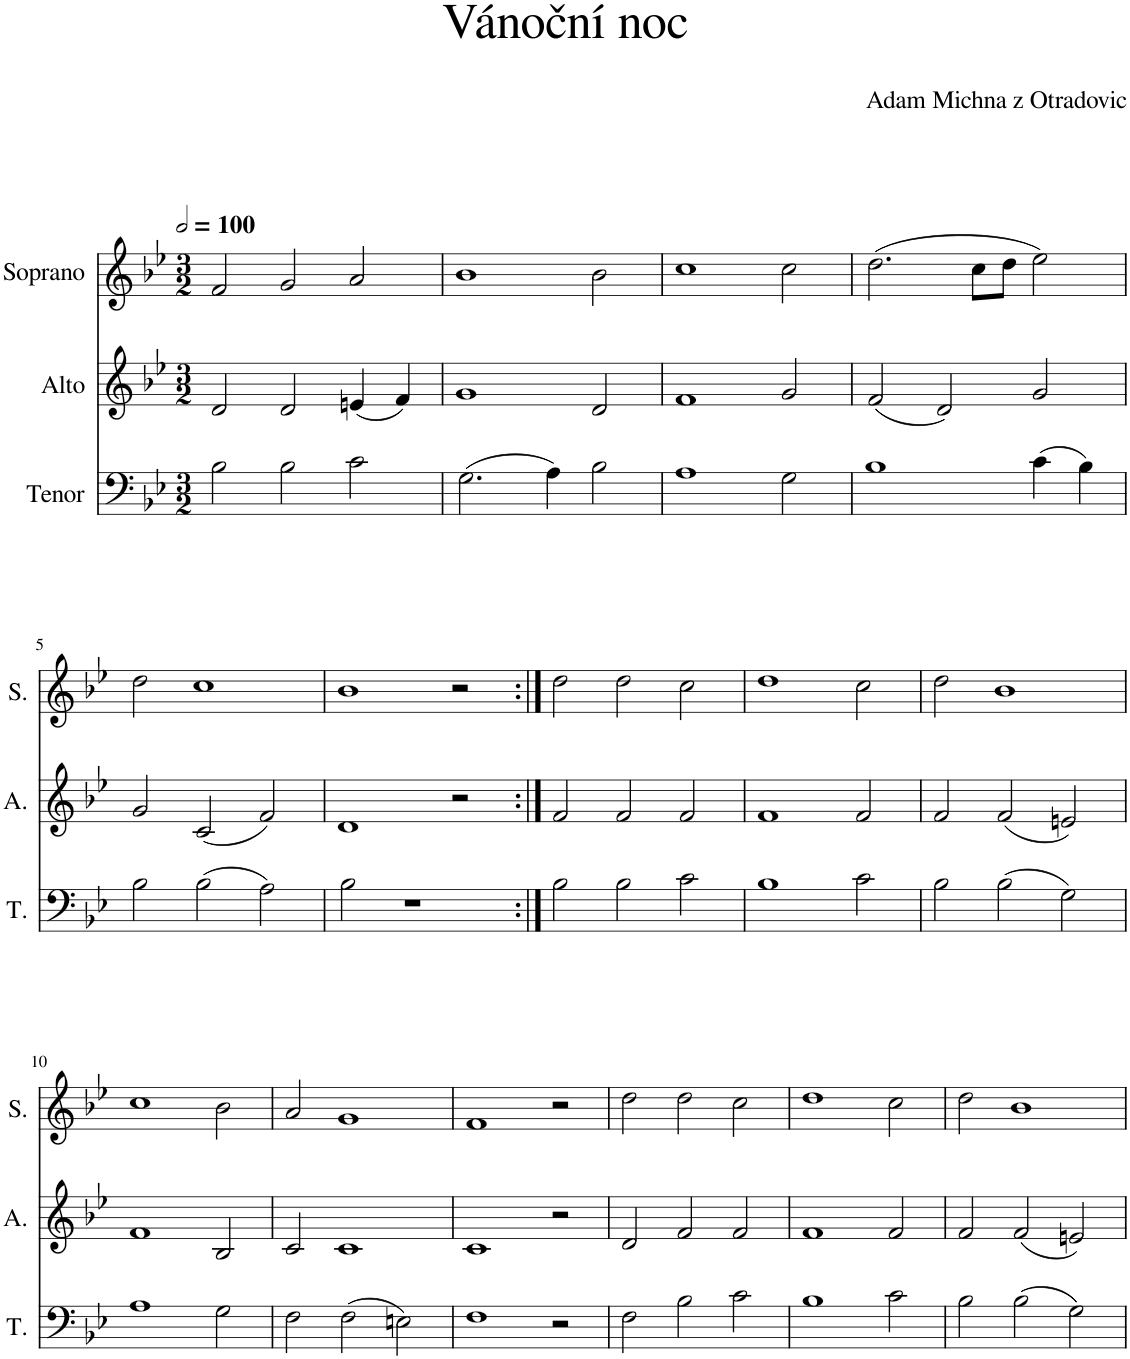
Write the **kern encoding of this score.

**kern	**kern	**kern
*part3	*part2	*part1
*staff3	*staff2	*staff1
*I"Tenor	*I"Alto	*I"Soprano
*I'T.	*I'A.	*I'S.
*clefF4	*clefG2	*clefG2
*k[b-e-]	*k[b-e-]	*k[b-e-]
*M3/2	*M3/2	*M3/2
*MM200	*MM200	*MM200
=1	=1	=1
2B-\	2d/	2f/
2B-\	2d/	2g/
2c\	(4en/	2a/
.	4f/)	.
=2	=2	=2
(2.G\	1g	1b-
4A\)	.	.
2B-\	2d/	2b-\
=3	=3	=3
1A	1f	1cc
2G\	2g/	2cc\
=4	=4	=4
1B-	(2f/	(2.dd\
.	2d/)	.
.	.	8cc\L
.	.	8dd\J
(4c\	2g/	2ee-\)
4B-\)	.	.
!!LO:LB:g=z
=5	=5	=5
2B-\	2g/	2dd\
(2B-\	(2c/	1cc
2A\)	2f/)	.
=6	=6	=6
2B-\	1d	1b-
1r	.	.
.	2r	2r
=7:|!	=7:|!	=7:|!
2B-\	2f/	2dd\
2B-\	2f/	2dd\
2c\	2f/	2cc\
=8	=8	=8
1B-	1f	1dd
2c\	2f/	2cc\
=9	=9	=9
2B-\	2f/	2dd\
(2B-\	(2f/	1b-
2G\)	2en/)	.
!!LO:LB:g=z
=10	=10	=10
1A	1f	1cc
2G\	2B-/	2b-\
=11	=11	=11
2F\	2c/	2a/
(2F\	1c	1g
2En\)	.	.
=12	=12	=12
1F	1c	1f
2r	2r	2r
=13	=13	=13
2F\	2d/	2dd\
2B-\	2f/	2dd\
2c\	2f/	2cc\
=14	=14	=14
1B-	1f	1dd
2c\	2f/	2cc\
=15	=15	=15
2B-\	2f/	2dd\
(2B-\	(2f/	1b-
2G\)	2en/)	.
=	=	=
*-	*-	*-
